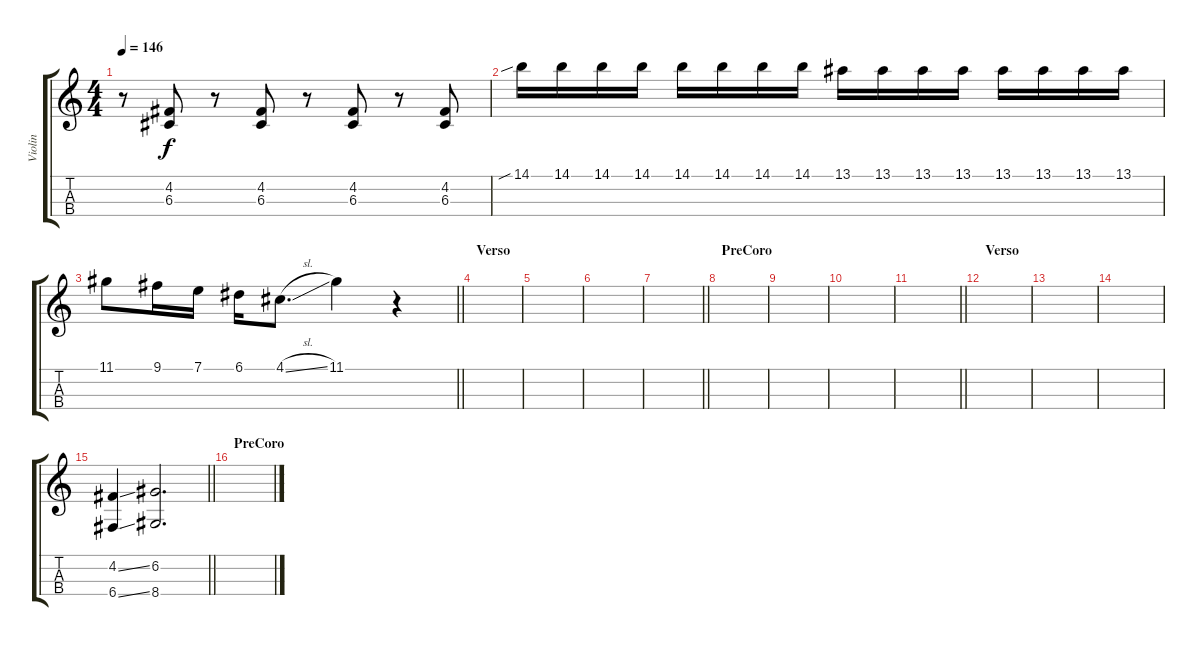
\track ("Violin" "Violin") {instrument violin}
\staff {score tabs}
\tuning (A4 D4 G3 C3) {hide}
\ts (4 4)
\tempo 146
\clef g2
\ks c
r.8{dy f} (4.2 6.3).8 r.8 (4.2 6.3).8 r.8 (4.2 6.3).8 r.8 (4.2 6.3).8 |
14.1{sib}.16 14.1.16 14.1.16 14.1.16 14.1.16 14.1.16 14.1.16 14.1.16 13.1.16 13.1.16 13.1.16 13.1.16 13.1.16 13.1.16 13.1.16 13.1.16 |
\barLineRight lightlight
11.1.8 9.1.16 7.1.16 6.1.16 4.1{sl}.8{d} 11.1.4 r.4 |
\section ("" "Verso")
|
|
|
\barLineRight lightlight
|
\section ("" "PreCoro")
|
|
|
\barLineRight lightlight
|
\section ("" "Verso")
|
|
|
\barLineRight lightlight
(4.2{ss} 6.4{ss}).4 (6.2 8.4).2{d} |
\section ("" "PreCoro")
